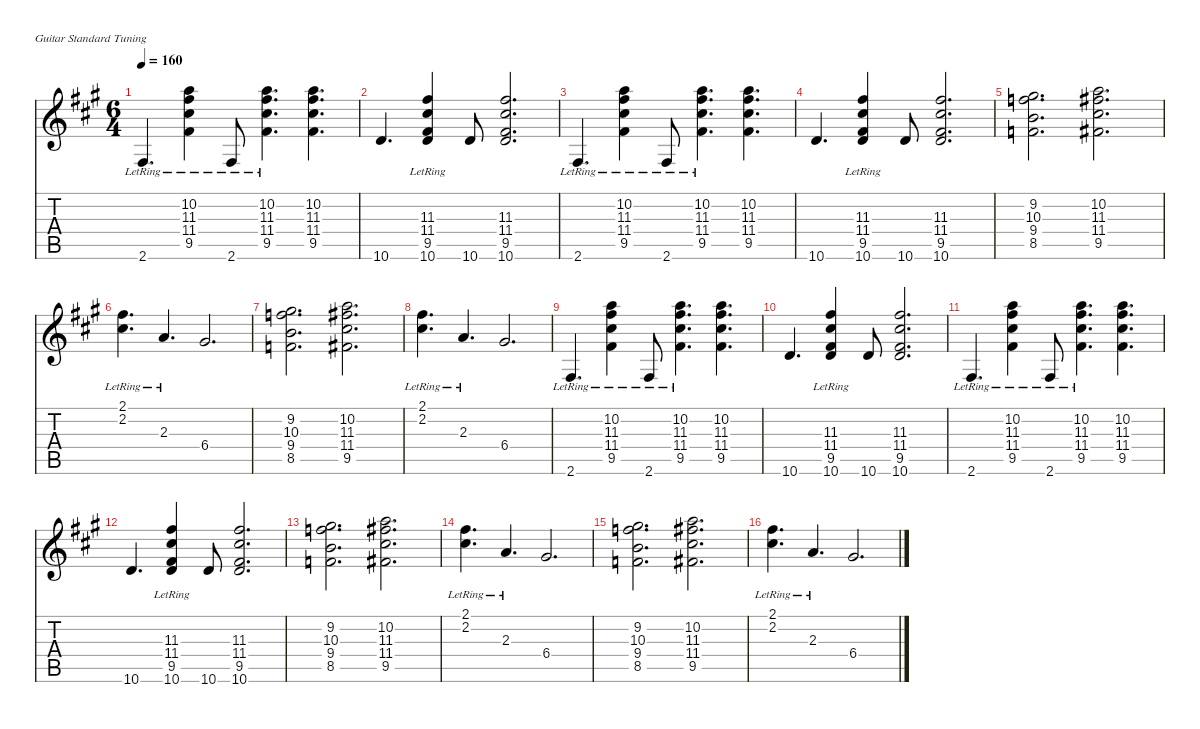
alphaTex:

\defaultSystemsLayout 4
\hideDynamics
\bracketExtendMode nobrackets
\singleTrackTrackNamePolicy hidden
\multiTrackTrackNamePolicy hidden
\firstSystemTrackNameMode fullname
\firstSystemTrackNameOrientation horizontal
\otherSystemsTrackNameOrientation horizontal
\track ("Clean guitar" "jz.guit.") {defaultSystemsLayout 4 instrument electricguitarjazz}
\staff {score tabs}
\tuning (E4 B3 G3 D3 A2 E2)
\ts (6 4)
\tempo 160
\clef g2
\ks f#minor
2.6{lr acc #}.4{d dy f beam Up} (10.2{lr acc forcenatural} 11.3{lr acc #} 11.4{lr acc #} 9.5{lr acc #}).4{dy mf beam Down} 2.6{lr acc #}.8{dy f beam Up} (10.2{lr acc forcenatural} 11.3{lr acc #} 11.4{lr acc #} 9.5{lr acc #}).4{d dy mf beam Down} (10.2{acc forcenatural} 11.3{acc #} 11.4{acc #} 9.5{acc #}).4{d beam Down} |
10.6{acc forcenatural}.4{d dy f beam Up} (11.3{lr acc #} 11.4{lr acc #} 9.5{lr acc #} 10.6{acc forcenatural}).4{dy mf beam Up} 10.6{acc forcenatural}.8{dy f beam Up} (11.3{acc #} 11.4{acc #} 9.5{acc #} 10.6{acc forcenatural}).2{d dy mf beam Up} |
2.6{lr acc #}.4{d dy f beam Up} (10.2{lr acc forcenatural} 11.3{lr acc #} 11.4{lr acc #} 9.5{lr acc #}).4{dy mf beam Down} 2.6{lr acc #}.8{dy f beam Up} (10.2{lr acc forcenatural} 11.3{lr acc #} 11.4{lr acc #} 9.5{lr acc #}).4{d dy mf beam Down} (10.2{acc forcenatural} 11.3{acc #} 11.4{acc #} 9.5{acc #}).4{d beam Down} |
10.6{acc forcenatural}.4{d dy f beam Up} (11.3{lr acc #} 11.4{lr acc #} 9.5{lr acc #} 10.6{acc forcenatural}).4{dy mf beam Up} 10.6{acc forcenatural}.8{dy f beam Up} (11.3{acc #} 11.4{acc #} 9.5{acc #} 10.6{acc forcenatural}).2{d dy mf beam Up} |
(9.2{acc #} 10.3{acc forcenatural} 9.4{acc forcenatural} 8.5{acc forcenatural}).2{d dy f beam Down} (10.2{acc forcenatural} 11.3{acc #} 11.4{acc #} 9.5{acc #}).2{d beam Down} |
(2.1{lr acc #} 2.2{lr acc #}).4{d beam Down} 2.3{lr acc forcenatural}.4{d beam Up} 6.4{acc #}.2{d beam Up} |
(9.2{acc #} 10.3{acc forcenatural} 9.4{acc forcenatural} 8.5{acc forcenatural}).2{d beam Down} (10.2{acc forcenatural} 11.3{acc #} 11.4{acc #} 9.5{acc #}).2{d beam Down} |
(2.1{lr acc #} 2.2{lr acc #}).4{d beam Down} 2.3{lr acc forcenatural}.4{d beam Up} 6.4{acc #}.2{d beam Up} |
2.6{lr acc #}.4{d beam Up} (10.2{lr acc forcenatural} 11.3{lr acc #} 11.4{lr acc #} 9.5{lr acc #}).4{dy mf beam Down} 2.6{lr acc #}.8{dy f beam Up} (10.2{lr acc forcenatural} 11.3{lr acc #} 11.4{lr acc #} 9.5{lr acc #}).4{d dy mf beam Down} (10.2{acc forcenatural} 11.3{acc #} 11.4{acc #} 9.5{acc #}).4{d beam Down} |
10.6{acc forcenatural}.4{d dy f beam Up} (11.3{lr acc #} 11.4{lr acc #} 9.5{lr acc #} 10.6{acc forcenatural}).4{dy mf beam Up} 10.6{acc forcenatural}.8{dy f beam Up} (11.3{acc #} 11.4{acc #} 9.5{acc #} 10.6{acc forcenatural}).2{d dy mf beam Up} |
2.6{lr acc #}.4{d dy f beam Up} (10.2{lr acc forcenatural} 11.3{lr acc #} 11.4{lr acc #} 9.5{lr acc #}).4{dy mf beam Down} 2.6{lr acc #}.8{dy f beam Up} (10.2{lr acc forcenatural} 11.3{lr acc #} 11.4{lr acc #} 9.5{lr acc #}).4{d dy mf beam Down} (10.2{acc forcenatural} 11.3{acc #} 11.4{acc #} 9.5{acc #}).4{d beam Down} |
10.6{acc forcenatural}.4{d dy f beam Up} (11.3{lr acc #} 11.4{lr acc #} 9.5{lr acc #} 10.6{acc forcenatural}).4{dy mf beam Up} 10.6{acc forcenatural}.8{dy f beam Up} (11.3{acc #} 11.4{acc #} 9.5{acc #} 10.6{acc forcenatural}).2{d dy mf beam Up} |
(9.2{acc #} 10.3{acc forcenatural} 9.4{acc forcenatural} 8.5{acc forcenatural}).2{d dy f beam Down} (10.2{acc forcenatural} 11.3{acc #} 11.4{acc #} 9.5{acc #}).2{d beam Down} |
(2.1{lr acc #} 2.2{lr acc #}).4{d beam Down} 2.3{lr acc forcenatural}.4{d beam Up} 6.4{acc #}.2{d beam Up} |
(9.2{acc #} 10.3{acc forcenatural} 9.4{acc forcenatural} 8.5{acc forcenatural}).2{d beam Down} (10.2{acc forcenatural} 11.3{acc #} 11.4{acc #} 9.5{acc #}).2{d beam Down} |
(2.1{lr acc #} 2.2{lr acc #}).4{d beam Down} 2.3{lr acc forcenatural}.4{d beam Up} 6.4{acc #}.2{d beam Up}
